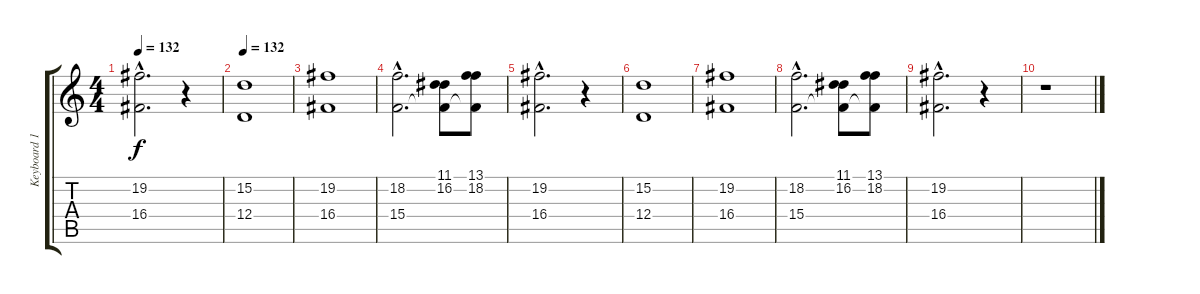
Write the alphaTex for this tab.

\track ("Keyboard 1" "Keyboard 1") {instrument musicbox}
\staff {score tabs}
\tuning (E4 B3 G3 D3 A2 D2) {hide}
\ts (4 4)
\tempo 132
\clef g2
\ks c
(19.2{hac} 16.4{hac}).2{d dy f} r.4 |
\tempo 132
(15.2 12.4).1{instrument choiraahs} |
(19.2 16.4).1 |
(18.2{hac} 15.4{hac}).2{d} (11.1 16.2 15.4{t}).8 (13.1 18.2 15.4{t}).8 |
(19.2{hac} 16.4{hac}).2{d} r.4 |
(15.2 12.4).1 |
(19.2 16.4).1 |
(18.2{hac} 15.4{hac}).2{d} (11.1 16.2 15.4{t}).8 (13.1 18.2 15.4{t}).8 |
(19.2{hac} 16.4{hac}).2{d} r.4 |
r.1
